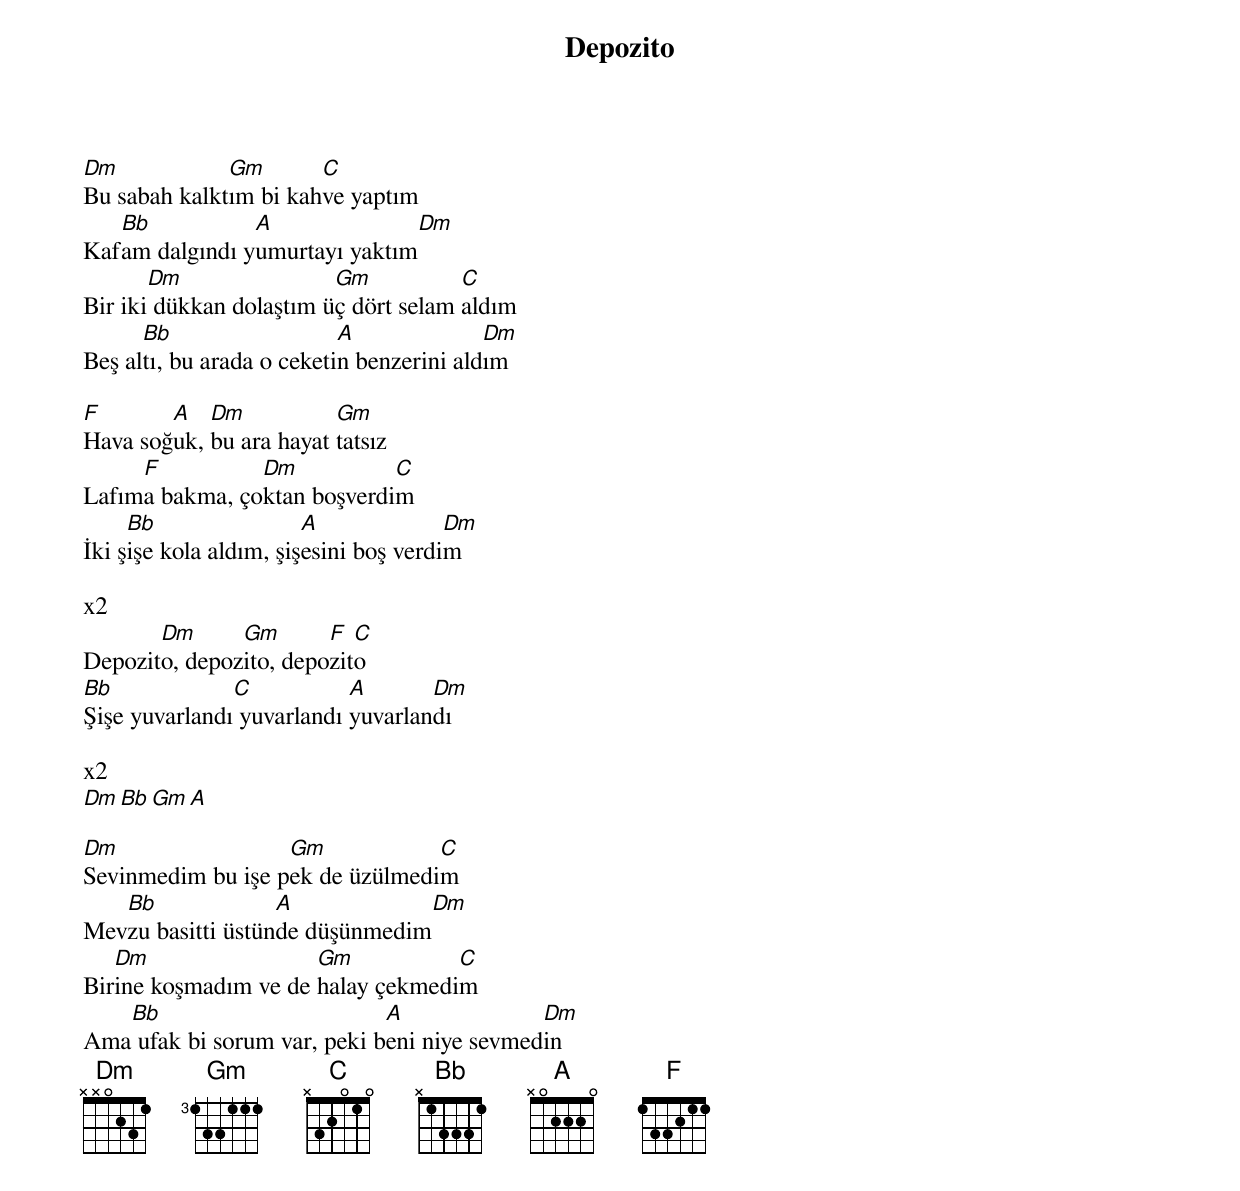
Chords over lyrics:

{title: Depozito}
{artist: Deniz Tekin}

Dm            Gm       C
Bu sabah kalktım bi kahve yaptım
   Bb           A              Dm
Kafam dalgındı yumurtayı yaktım
       Dm                Gm           C
Bir iki dükkan dolaştım üç dört selam aldım
      Bb                   A              Dm
Beş altı, bu arada o ceketin benzerini aldım

F       A   Dm           Gm
Hava soğuk, bu ara hayat tatsız
     F          Dm           C
Lafıma bakma, çoktan boşverdim
     Bb                 A              Dm
İki şişe kola aldım, şişesini boş verdim

x2
       Dm      Gm       F  C
Depozito, depozito, depozito
Bb             C           A       Dm
Şişe yuvarlandı yuvarlandı yuvarlandı

x2
Dm Bb Gm A

Dm                 Gm            C
Sevinmedim bu işe pek de üzülmedim
   Bb              A            Dm
Mevzu basitti üstünde düşünmedim
   Dm                 Gm           C
Birine koşmadım ve de halay çekmedim
   Bb                        A              Dm
Ama ufak bi sorum var, peki beni niye sevmedin
